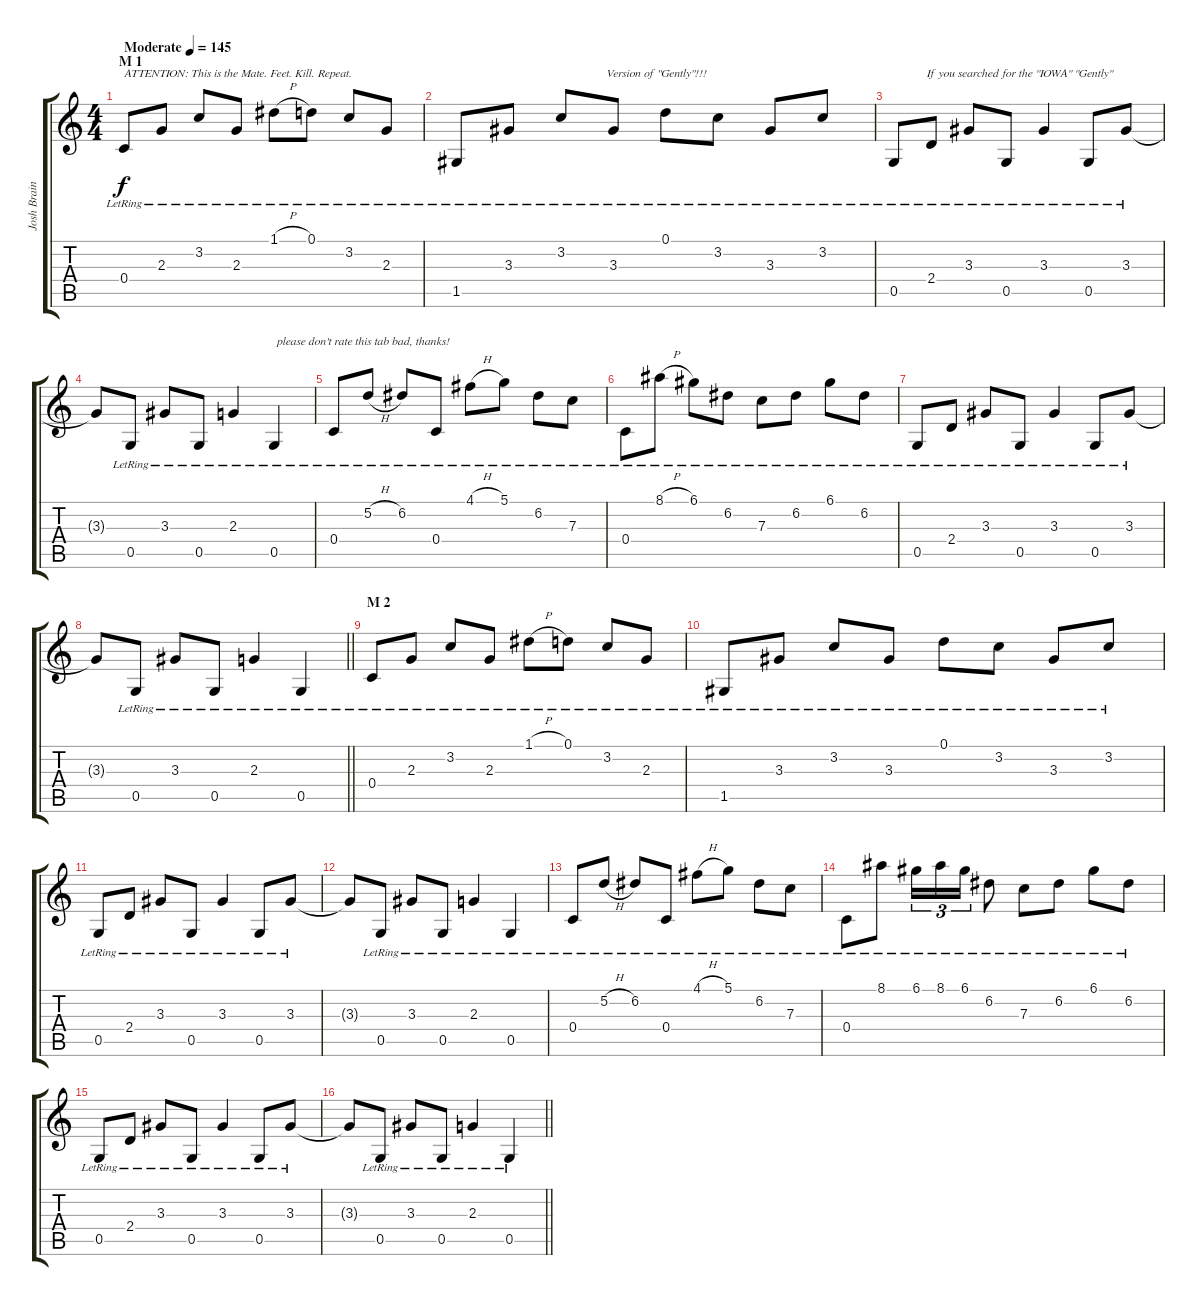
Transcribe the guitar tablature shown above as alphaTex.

\track ("Josh Brainard" "Josh Brain") {instrument distortionguitar}
\staff {score tabs}
\tuning (D4 A3 F3 C3 G2 C2) {hide}
\ts (4 4)
\section ("" "M 1")
\tempo (145 "Moderate")
\clef g2
\ks c
0.4{lr}.8{txt "ATTENTION: This is the Mate. Feet. Kill. Repeat." dy f instrument electricguitarclean} 2.3{lr}.8 3.2{lr}.8 2.3{lr}.8 1.1{h lr}.8 0.1{lr}.8 3.2{lr}.8 2.3{lr}.8 |
1.5{lr}.8 3.3{lr}.8 3.2{lr}.8{txt "               Version of \"Gently\"!!!"} 3.3{lr}.8 0.1{lr}.8 3.2{lr}.8 3.3{lr}.8 3.2{lr}.8 |
0.5{lr}.8{txt "           If you searched for the \"IOWA\" \"Gently\""} 2.4{lr}.8 3.3{lr}.8 0.5{lr}.8 3.3{lr}.4 0.5{lr}.8 3.3{lr}.8 |
3.3{t}.8 0.5{lr}.8 3.3{lr}.8 0.5{lr}.8 2.3{lr}.4 0.5{lr}.4{txt " please don't rate this tab bad, thanks!"} |
0.4{lr}.8 5.2{h lr}.8 6.2{lr}.8 0.4{lr}.8 4.1{h lr}.8 5.1{lr}.8 6.2{lr}.8 7.3{lr}.8 |
0.4{lr}.8 8.1{h lr}.8 6.1{lr}.8 6.2{lr}.8 7.3{lr}.8 6.2{lr}.8 6.1{lr}.8 6.2{lr}.8 |
0.5{lr}.8 2.4{lr}.8 3.3{lr}.8 0.5{lr}.8 3.3{lr}.4 0.5{lr}.8 3.3{lr}.8 |
\barLineRight lightlight
3.3{t}.8 0.5{lr}.8 3.3{lr}.8 0.5{lr}.8 2.3{lr}.4 0.5{lr}.4 |
\section ("" "M 2")
0.4{lr}.8 2.3{lr}.8 3.2{lr}.8 2.3{lr}.8 1.1{h lr}.8 0.1{lr}.8 3.2{lr}.8 2.3{lr}.8 |
1.5{lr}.8 3.3{lr}.8 3.2{lr}.8 3.3{lr}.8 0.1{lr}.8 3.2{lr}.8 3.3{lr}.8 3.2{lr}.8 |
0.5{lr}.8 2.4{lr}.8 3.3{lr}.8 0.5{lr}.8 3.3{lr}.4 0.5{lr}.8 3.3{lr}.8 |
3.3{t}.8 0.5{lr}.8 3.3{lr}.8 0.5{lr}.8 2.3{lr}.4 0.5{lr}.4 |
0.4{lr}.8 5.2{h lr}.8 6.2{lr}.8 0.4{lr}.8 4.1{h lr}.8 5.1{lr}.8 6.2{lr}.8 7.3{lr}.8 |
0.4{lr}.8 8.1{lr}.8 6.1{lr}.16{tu (3 2)} 8.1{lr}.16{tu (3 2)} 6.1{lr}.16{tu (3 2)} 6.2{lr}.8 7.3{lr}.8 6.2{lr}.8 6.1{lr}.8 6.2{lr}.8 |
0.5{lr}.8 2.4{lr}.8 3.3{lr}.8 0.5{lr}.8 3.3{lr}.4 0.5{lr}.8 3.3{lr}.8 |
\barLineRight lightlight
3.3{t}.8 0.5{lr}.8 3.3{lr}.8 0.5{lr}.8 2.3{lr}.4 0.5{lr}.4
